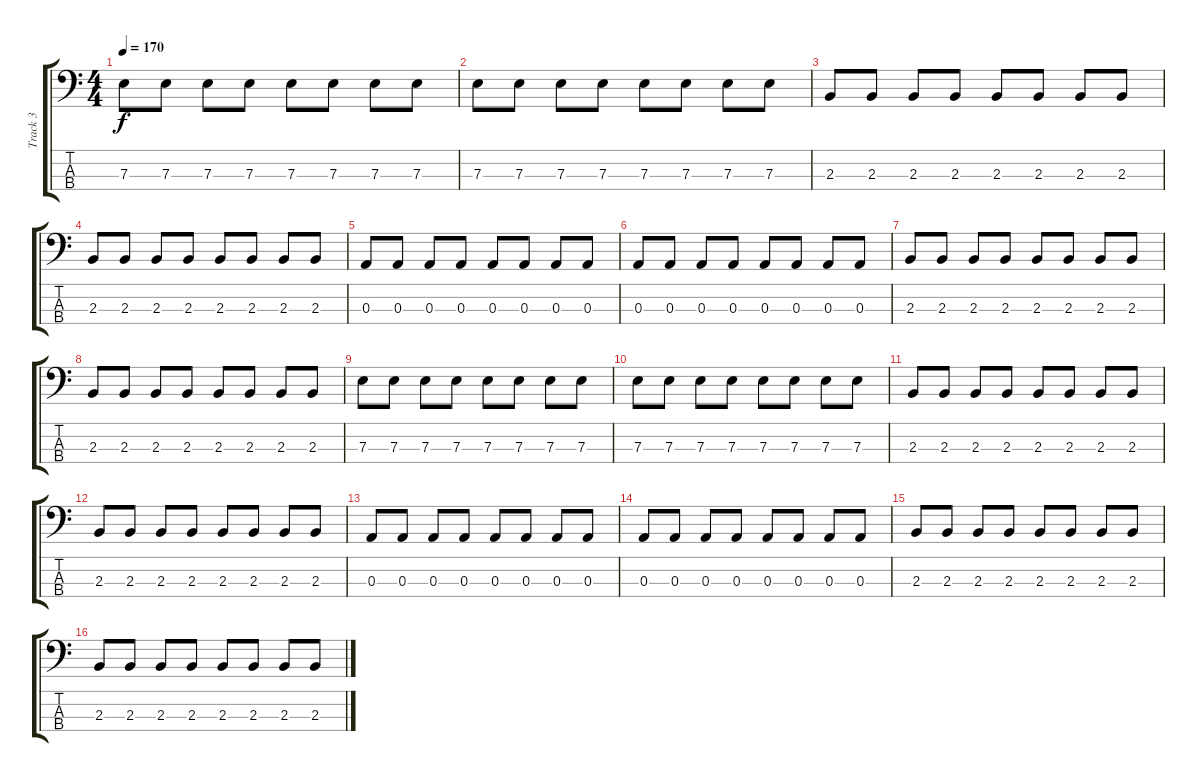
\track ("Track 3" "Track 3") {instrument electricbassfinger}
\staff {score tabs}
\tuning (G2 D2 A1 E1) {hide}
\ts (4 4)
\tempo 170
\clef f4
\ks c
7.3.8{dy f} 7.3.8 7.3.8 7.3.8 7.3.8 7.3.8 7.3.8 7.3.8 |
7.3.8 7.3.8 7.3.8 7.3.8 7.3.8 7.3.8 7.3.8 7.3.8 |
2.3.8 2.3.8 2.3.8 2.3.8 2.3.8 2.3.8 2.3.8 2.3.8 |
2.3.8 2.3.8 2.3.8 2.3.8 2.3.8 2.3.8 2.3.8 2.3.8 |
0.3.8 0.3.8 0.3.8 0.3.8 0.3.8 0.3.8 0.3.8 0.3.8 |
0.3.8 0.3.8 0.3.8 0.3.8 0.3.8 0.3.8 0.3.8 0.3.8 |
2.3.8 2.3.8 2.3.8 2.3.8 2.3.8 2.3.8 2.3.8 2.3.8 |
2.3.8 2.3.8 2.3.8 2.3.8 2.3.8 2.3.8 2.3.8 2.3.8 |
7.3.8 7.3.8 7.3.8 7.3.8 7.3.8 7.3.8 7.3.8 7.3.8 |
7.3.8 7.3.8 7.3.8 7.3.8 7.3.8 7.3.8 7.3.8 7.3.8 |
2.3.8 2.3.8 2.3.8 2.3.8 2.3.8 2.3.8 2.3.8 2.3.8 |
2.3.8 2.3.8 2.3.8 2.3.8 2.3.8 2.3.8 2.3.8 2.3.8 |
0.3.8 0.3.8 0.3.8 0.3.8 0.3.8 0.3.8 0.3.8 0.3.8 |
0.3.8 0.3.8 0.3.8 0.3.8 0.3.8 0.3.8 0.3.8 0.3.8 |
2.3.8 2.3.8 2.3.8 2.3.8 2.3.8 2.3.8 2.3.8 2.3.8 |
2.3.8 2.3.8 2.3.8 2.3.8 2.3.8 2.3.8 2.3.8 2.3.8
